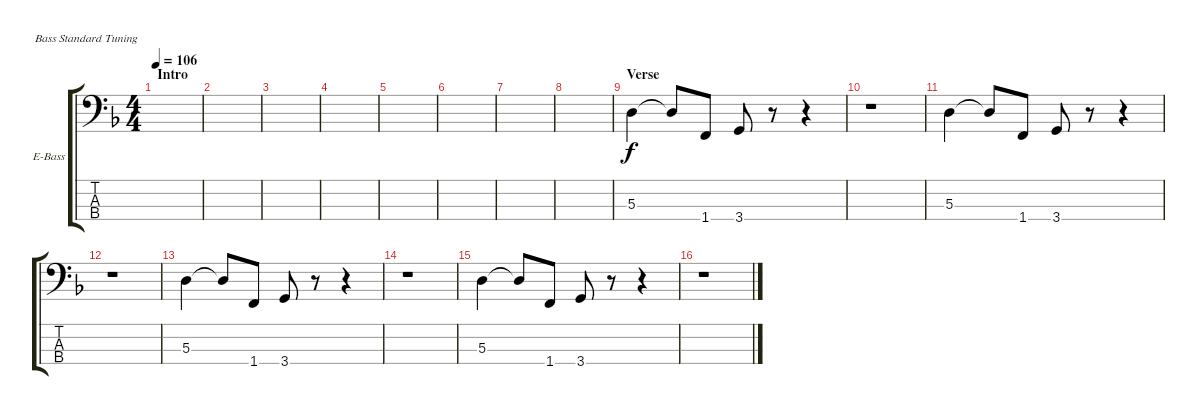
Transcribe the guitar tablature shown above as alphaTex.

\defaultSystemsLayout 4
\bracketExtendMode groupsimilarinstruments
\firstSystemTrackNameOrientation horizontal
\otherSystemsTrackNameOrientation horizontal
\track ("Cliff Williams" "E-Bass") {instrument electricbassfinger}
\staff {score tabs}
\tuning (G2 D2 A1 E1)
\ts (4 4)
\section ("" "Intro")
\tempo 106
\clef f4
\scale
0.485477
\ks dminor
|
\scale
0.257261 |
\scale
0.257261 |
\scale
0.333333 |
\scale
0.333333 |
\scale
0.333333 |
\scale
0.333333 |
\scale
0.333333 |
\section ("" "Verse")
\scale
0.333333 5.3.4 5.3{t}.8 1.4.8 3.4.8 r.8 r.4 |
\scale
0.333333 r.1 |
\scale
0.333333 5.3.4 5.3{t}.8 1.4.8 3.4.8 r.8 r.4 |
\scale
0.333333 r.1 |
5.3.4 5.3{t}.8 1.4.8 3.4.8 r.8 r.4 |
r.1 |
5.3.4 5.3{t}.8 1.4.8 3.4.8 r.8 r.4 |
r.1
